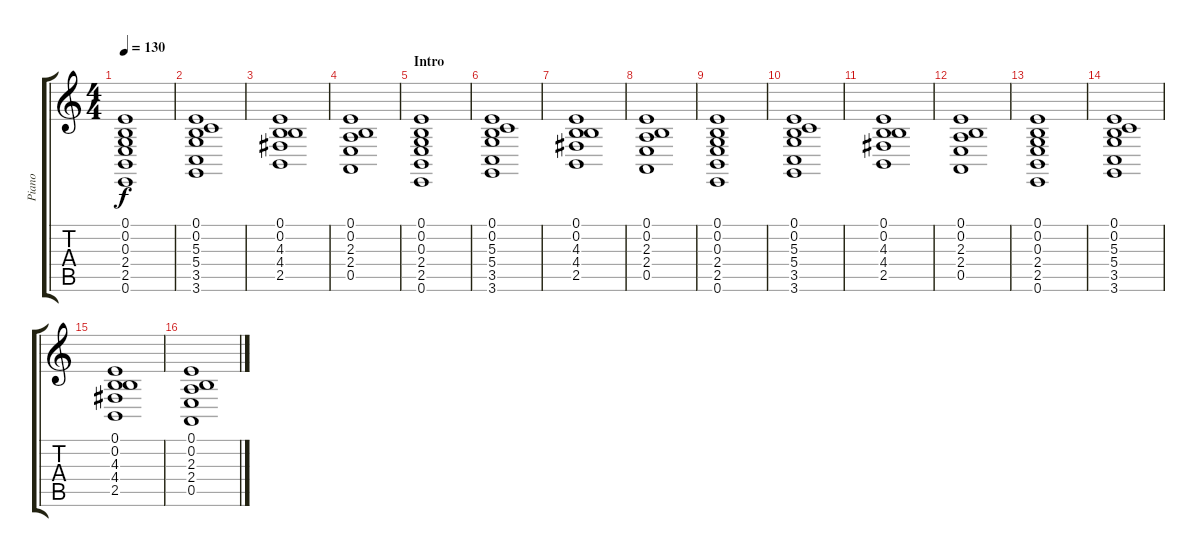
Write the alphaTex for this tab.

\track ("Piano" "Piano") {instrument electricpiano2}
\staff {score tabs}
\tuning (E4 B3 G3 D3 A2 E2) {hide}
\ts (4 4)
\section ("" "")
\tempo 130
\clef g2
\ks c
(0.1 0.2 0.3 2.4 2.5 0.6).1{dy f instrument electricpiano2} |
(0.1 0.2 5.3 5.4 3.5 3.6).1 |
(0.1 0.2 4.3 4.4 2.5).1 |
(0.1 0.2 2.3 2.4 0.5).1 |
\section ("" "Intro")
(0.1 0.2 0.3 2.4 2.5 0.6).1 |
(0.1 0.2 5.3 5.4 3.5 3.6).1 |
(0.1 0.2 4.3 4.4 2.5).1 |
(0.1 0.2 2.3 2.4 0.5).1 |
(0.1 0.2 0.3 2.4 2.5 0.6).1 |
(0.1 0.2 5.3 5.4 3.5 3.6).1 |
(0.1 0.2 4.3 4.4 2.5).1 |
(0.1 0.2 2.3 2.4 0.5).1 |
(0.1 0.2 0.3 2.4 2.5 0.6).1 |
(0.1 0.2 5.3 5.4 3.5 3.6).1 |
(0.1 0.2 4.3 4.4 2.5).1 |
(0.1 0.2 2.3 2.4 0.5).1
